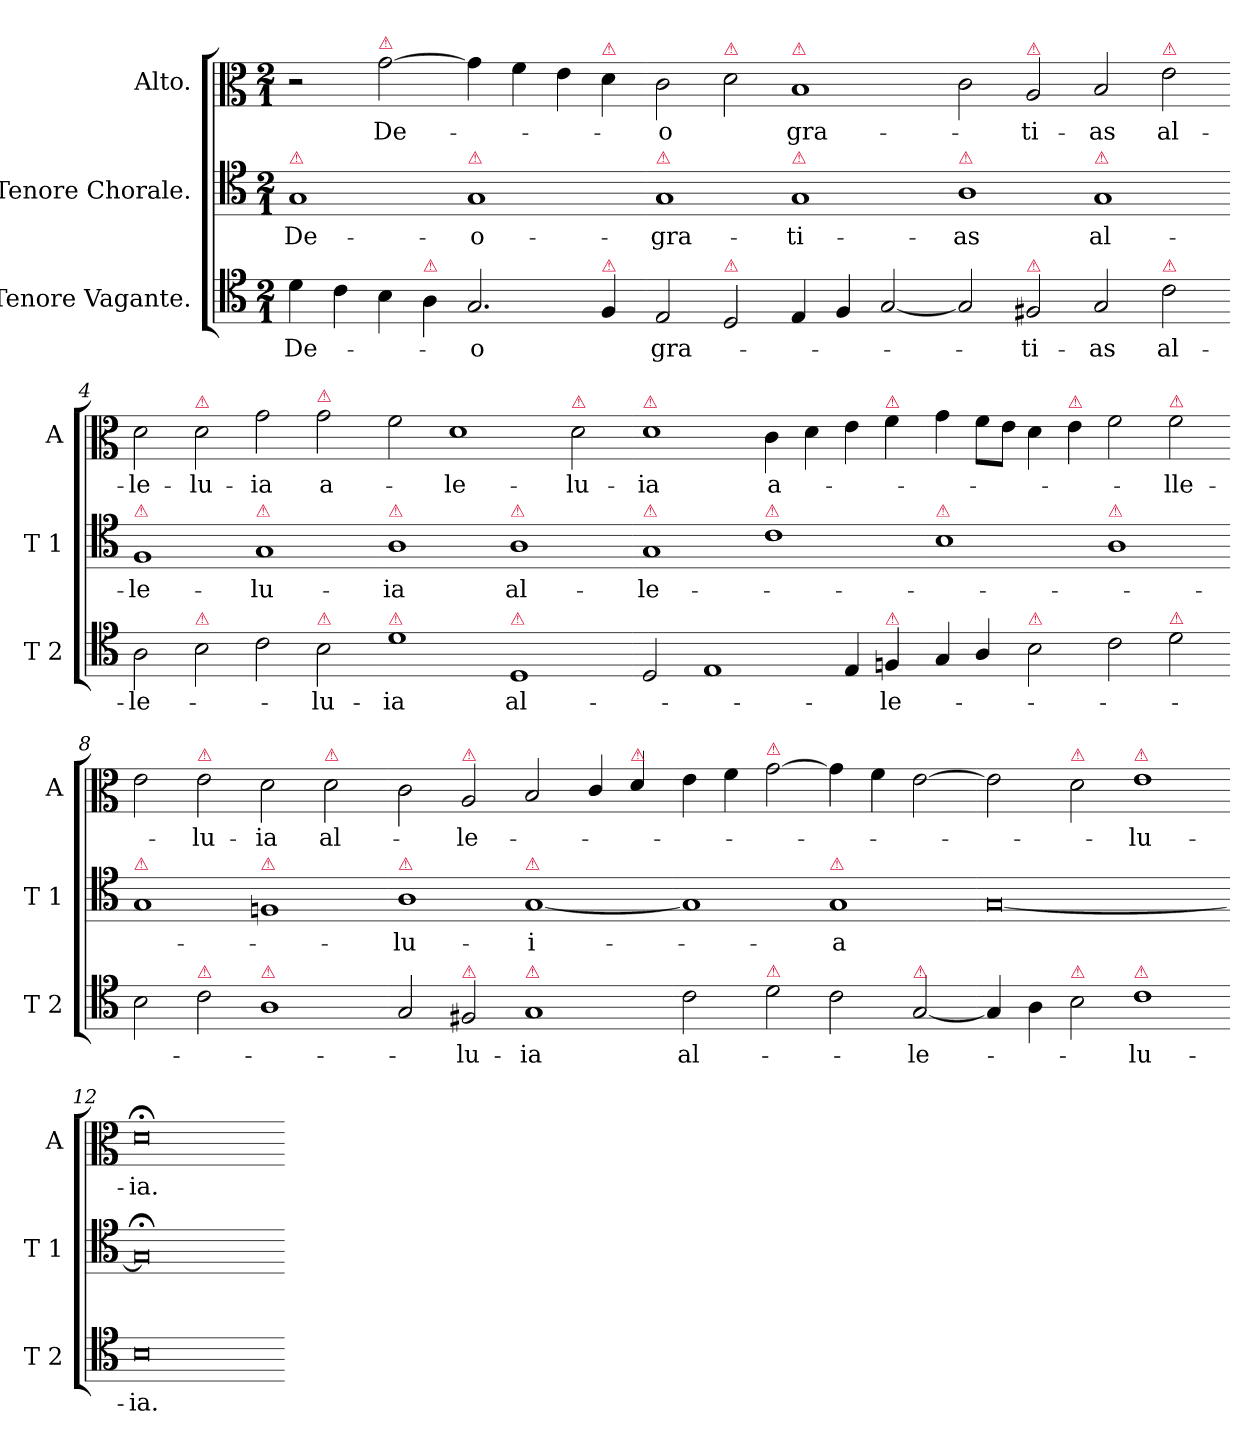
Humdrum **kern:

**kern	**text	**kern	**text	**kern	**text
*part3	*part3	*part2	*part2	*part1	*part1
*staff3	*staff3	*staff2	*staff2	*staff1	*staff1
*I"Tenore Vagante.	*	*I"Tenore Chorale.	*	*I"Alto.	*
*I'T 2	*	*I'T 1	*	*I'A	*
*clefC4	*	*clefC4	*	*clefC3	*
*k[]	*	*k[]	*	*k[]	*
*M2/1	*	*M2/1	*	*M2/1	*
=1	=1	=1	=1	=1	=1
!	!	!LO:TX:a:color=crimson:t=⚠	!	!	!
4d\	De-	1G	De-	2r	.
4c\	.	.	.	.	.
!	!	!	!	!LO:TX:a:color=crimson:t=⚠	!
4B\	.	.	.	[2g\	De-
!LO:TX:a:color=crimson:t=⚠	!	!	!	!	!
4A\	.	.	.	.	.
!	!	!LO:TX:a:color=crimson:t=⚠	!	!	!
2.G/	-o	1G	-o-	4g\]	.
.	.	.	.	4f\	.
.	.	.	.	4e\	.
!	!	!	!	!LO:TX:a:color=crimson:t=⚠	!
!LO:TX:a:color=crimson:t=⚠	!	!	!	!	!
4F/	.	.	.	4d\	.
=2-	=2-	=2-	=2-	=2-	=2-
!	!	!LO:TX:a:color=crimson:t=⚠	!	!	!
2E/	gra-	1G	-gra-	2c\	-o
!	!	!	!	!LO:TX:a:color=crimson:t=⚠	!
!LO:TX:a:color=crimson:t=⚠	!	!	!	!	!
2D/	.	.	.	2d\	.
!	!	!	!	!LO:TX:a:color=crimson:t=⚠	!
!	!	!LO:TX:a:color=crimson:t=⚠	!	!	!
4E/	.	1G	-ti-	1B	gra-
4F/	.	.	.	.	.
[2G/	.	.	.	.	.
=3-	=3-	=3-	=3-	=3-	=3-
!	!	!LO:TX:a:color=crimson:t=⚠	!	!	!
2G/]	.	1A	-as	2c\	.
!	!	!	!	!LO:TX:a:color=crimson:t=⚠	!
!LO:TX:a:color=crimson:t=⚠	!	!	!	!	!
2F#X/	-ti-	.	.	2A/	-ti-
!	!	!LO:TX:a:color=crimson:t=⚠	!	!	!
2G/	-as	1G	al-	2B/	-as
!	!	!	!	!LO:TX:a:color=crimson:t=⚠	!
!LO:TX:a:color=crimson:t=⚠	!	!	!	!	!
2c\	al-	.	.	2e\	al-
=4-	=4-	=4-	=4-	=4-	=4-
!	!	!LO:TX:a:color=crimson:t=⚠	!	!	!
2A\	-le-	1F	-le-	2d\	-le-
!	!	!	!	!LO:TX:a:color=crimson:t=⚠	!
!LO:TX:a:color=crimson:t=⚠	!	!	!	!	!
2B\	.	.	.	2d\	-lu-
!	!	!LO:TX:a:color=crimson:t=⚠	!	!	!
2c\	.	1G	-lu-	2g\	-ia
!	!	!	!	!LO:TX:a:color=crimson:t=⚠	!
!LO:TX:a:color=crimson:t=⚠	!	!	!	!	!
2B\	-lu-	.	.	2g\	a-
=5-	=5-	=5-	=5-	=5-	=5-
!	!	!LO:TX:a:color=crimson:t=⚠	!	!	!
!LO:TX:a:color=crimson:t=⚠	!	!	!	!	!
1d	-ia	1A	-ia	2f\	.
.	.	.	.	1d	-le-
!	!	!LO:TX:a:color=crimson:t=⚠	!	!	!
!LO:TX:a:color=crimson:t=⚠	!	!	!	!	!
1D	al-	1A	al-	.	.
!	!	!	!	!LO:TX:a:color=crimson:t=⚠	!
.	.	.	.	2d\	-lu-
=6-	=6-	=6-	=6-	=6-	=6-
!	!	!	!	!LO:TX:a:color=crimson:t=⚠	!
!	!	!LO:TX:a:color=crimson:t=⚠	!	!	!
2D/	.	1G	-le-	1d	-ia
1E	.	.	.	.	.
!	!	!LO:TX:a:color=crimson:t=⚠	!	!	!
.	.	1c	.	4c\	a-
.	.	.	.	4d\	.
4E!/	.	.	.	4e\	.
!	!	!	!	!LO:TX:a:color=crimson:t=⚠	!
!LO:TX:a:color=crimson:t=⚠	!	!	!	!	!
4Fn/	-le-	.	.	4f\	.
=7-	=7-	=7-	=7-	=7-	=7-
!	!	!LO:TX:a:color=crimson:t=⚠	!	!	!
4G/	.	1B	.	4g\	.
4A/	.	.	.	8f\L	.
.	.	.	.	8e\J	.
!LO:TX:a:color=crimson:t=⚠	!	!	!	!	!
2B\	.	.	.	4d\	.
!	!	!	!	!LO:TX:a:color=crimson:t=⚠	!
.	.	.	.	4e\	.
!	!	!LO:TX:a:color=crimson:t=⚠	!	!	!
2c\	.	1A	.	2f\	.
!	!	!	!	!LO:TX:a:color=crimson:t=⚠	!
!LO:TX:a:color=crimson:t=⚠	!	!	!	!	!
2d\	.	.	.	2f\	-lle-
=8-	=8-	=8-	=8-	=8-	=8-
!	!	!LO:TX:a:color=crimson:t=⚠	!	!	!
2B\	.	1G	.	2e\	.
!	!	!	!	!LO:TX:a:color=crimson:t=⚠	!
!LO:TX:a:color=crimson:t=⚠	!	!	!	!	!
2c\	.	.	.	2e\	-lu-
!	!	!LO:TX:a:color=crimson:t=⚠	!	!	!
!LO:TX:a:color=crimson:t=⚠	!	!	!	!	!
1A	.	1Fn	.	2d\	-ia
!	!	!	!	!LO:TX:a:color=crimson:t=⚠	!
.	.	.	.	2d\	al-
=9-	=9-	=9-	=9-	=9-	=9-
!	!	!LO:TX:a:color=crimson:t=⚠	!	!	!
2G/	.	1A	-lu-	2c\	.
!	!	!	!	!LO:TX:a:color=crimson:t=⚠	!
!LO:TX:a:color=crimson:t=⚠	!	!	!	!	!
2F#X/	-lu-	.	.	2A/	-le-
!	!	!LO:TX:a:color=crimson:t=⚠	!	!	!
!LO:TX:a:color=crimson:t=⚠	!	!	!	!	!
1G	-ia	[1G	-i-	2B/	.
.	.	.	.	4c/	.
!	!	!	!	!LO:TX:a:color=crimson:t=⚠	!
.	.	.	.	4d/	.
=10-	=10-	=10-	=10-	=10-	=10-
2c\	al-	1G]	.	4e\	.
.	.	.	.	4f\	.
!	!	!	!	!LO:TX:a:color=crimson:t=⚠	!
!LO:TX:a:color=crimson:t=⚠	!	!	!	!	!
2d\	.	.	.	[2g\	.
!	!	!LO:TX:a:color=crimson:t=⚠	!	!	!
2c\	.	1G	-a	4g\]	.
.	.	.	.	4f\	.
!LO:TX:a:color=crimson:t=⚠	!	!	!	!	!
[2G/	-le-	.	.	[2e\	.
=11-	=11-	=11-	=11-	=11-	=11-
4G/]	.	[0G	.	2e\]	.
4A\	.	.	.	.	.
!	!	!	!	!LO:TX:a:color=crimson:t=⚠	!
!LO:TX:a:color=crimson:t=⚠	!	!	!	!	!
2B\	.	.	.	2d\	.
!	!	!	!	!LO:TX:a:color=crimson:t=⚠	!
!LO:TX:a:color=crimson:t=⚠	!	!	!	!	!
1c	-lu-	.	.	1e	-lu-
=12-	=12-	=12-	=12-	=12-	=12-
0B	-ia.	0G;<]	.	0d;<	-ia.
=-	=-	=-	=-	=-	=-
*-	*-	*-	*-	*-	*-
